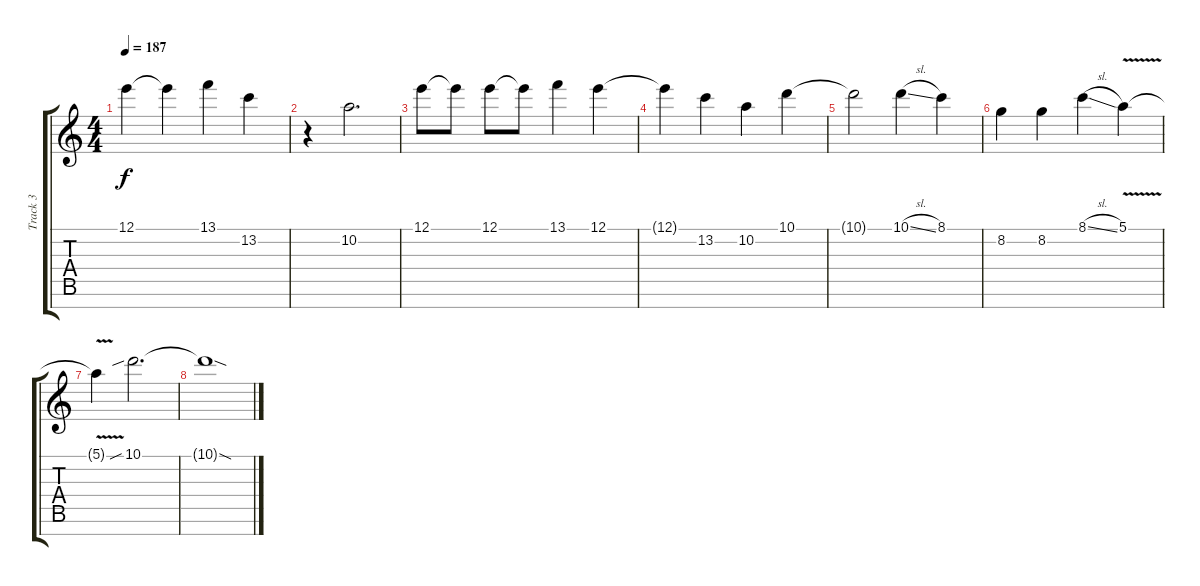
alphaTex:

\track ("Track 3" "Track 3") {instrument distortionguitar}
\staff {score tabs}
\tuning (E4 B3 G3 D3 A2 E2 B1) {hide}
\ts (4 4)
\tempo 187
\clef g2
\ks c
12.1.4{dy f} 12.1{t}.4 13.1.4 13.2.4 |
r.4 10.2.2{d} |
12.1.8 12.1{t}.8 12.1.8 12.1{t}.8 13.1.4 12.1.4 |
12.1{t}.4 13.2.4 10.2.4 10.1.4 |
10.1{t}.2 10.1{sl}.4 8.1.4 |
8.2.4 8.2.4 8.1{sl}.4 5.1{v}.4 |
5.1{t}.4 10.1{sib}.2{d} |
10.1{sod t}.1
